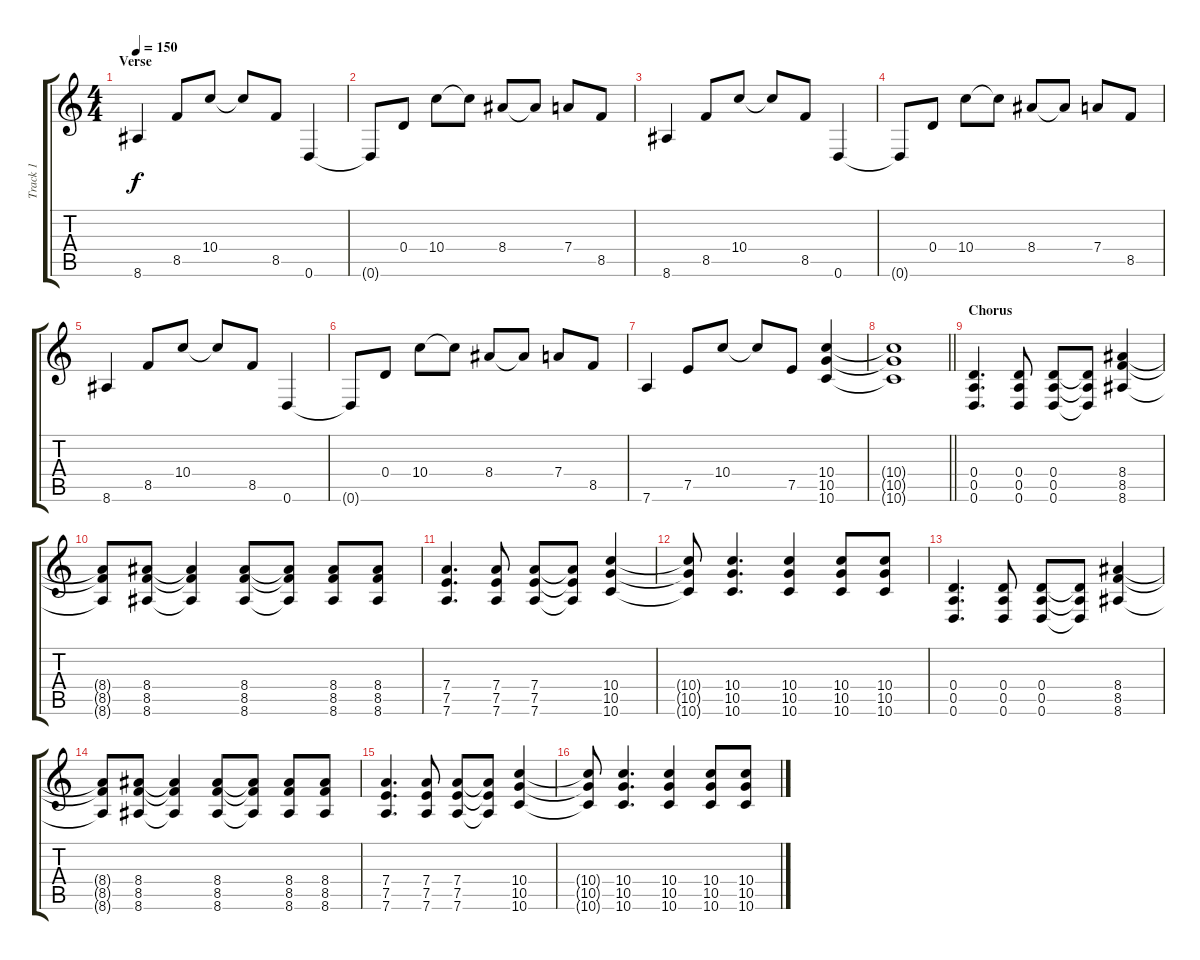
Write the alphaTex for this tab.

\track ("Track 1" "Track 1") {instrument acousticguitarnylon}
\staff {score tabs}
\tuning (E4 B3 G3 D3 A2 D2) {hide}
\ts (4 4)
\section ("" "Verse")
\tempo 150
\clef g2
\ks c
8.6.4{dy f} 8.5.8 10.4.8 10.4{t}.8 8.5.8 0.6.4 |
0.6{t}.8 0.4.8 10.4.8 10.4{t}.8 8.4.8 8.4{t}.8 7.4.8 8.5.8 |
8.6.4 8.5.8 10.4.8 10.4{t}.8 8.5.8 0.6.4 |
0.6{t}.8 0.4.8 10.4.8 10.4{t}.8 8.4.8 8.4{t}.8 7.4.8 8.5.8 |
8.6.4 8.5.8 10.4.8 10.4{t}.8 8.5.8 0.6.4 |
0.6{t}.8 0.4.8 10.4.8 10.4{t}.8 8.4.8 8.4{t}.8 7.4.8 8.5.8 |
7.6.4 7.5.8 10.4.8 10.4{t}.8 7.5.8 (10.4 10.5 10.6).4 |
\barLineRight lightlight
(10.4{t} 10.5{t} 10.6{t}).1 |
\section ("" "Chorus")
(0.4 0.5 0.6).4{d instrument distortionguitar} (0.4 0.5 0.6).8 (0.4 0.5 0.6).8 (0.4{t} 0.5{t} 0.6{t}).8 (8.4 8.5 8.6).4 |
(8.4{t} 8.5{t} 8.6{t}).8 (8.4 8.5 8.6).8 (8.4{t} 8.5{t} 8.6{t}).4 (8.4 8.5 8.6).8 (8.4{t} 8.5{t} 8.6{t}).8 (8.4 8.5 8.6).8 (8.4 8.5 8.6).8 |
(7.4 7.5 7.6).4{d} (7.4 7.5 7.6).8 (7.4 7.5 7.6).8 (7.4{t} 7.5{t} 7.6{t}).8 (10.4 10.5 10.6).4 |
(10.4{t} 10.5{t} 10.6{t}).8 (10.4 10.5 10.6).4{d} (10.4 10.5 10.6).4 (10.4 10.5 10.6).8 (10.4 10.5 10.6).8 |
(0.4 0.5 0.6).4{d} (0.4 0.5 0.6).8 (0.4 0.5 0.6).8 (0.4{t} 0.5{t} 0.6{t}).8 (8.4 8.5 8.6).4 |
(8.4{t} 8.5{t} 8.6{t}).8 (8.4 8.5 8.6).8 (8.4{t} 8.5{t} 8.6{t}).4 (8.4 8.5 8.6).8 (8.4{t} 8.5{t} 8.6{t}).8 (8.4 8.5 8.6).8 (8.4 8.5 8.6).8 |
(7.4 7.5 7.6).4{d} (7.4 7.5 7.6).8 (7.4 7.5 7.6).8 (7.4{t} 7.5{t} 7.6{t}).8 (10.4 10.5 10.6).4 |
(10.4{t} 10.5{t} 10.6{t}).8 (10.4 10.5 10.6).4{d} (10.4 10.5 10.6).4 (10.4 10.5 10.6).8 (10.4 10.5 10.6).8
